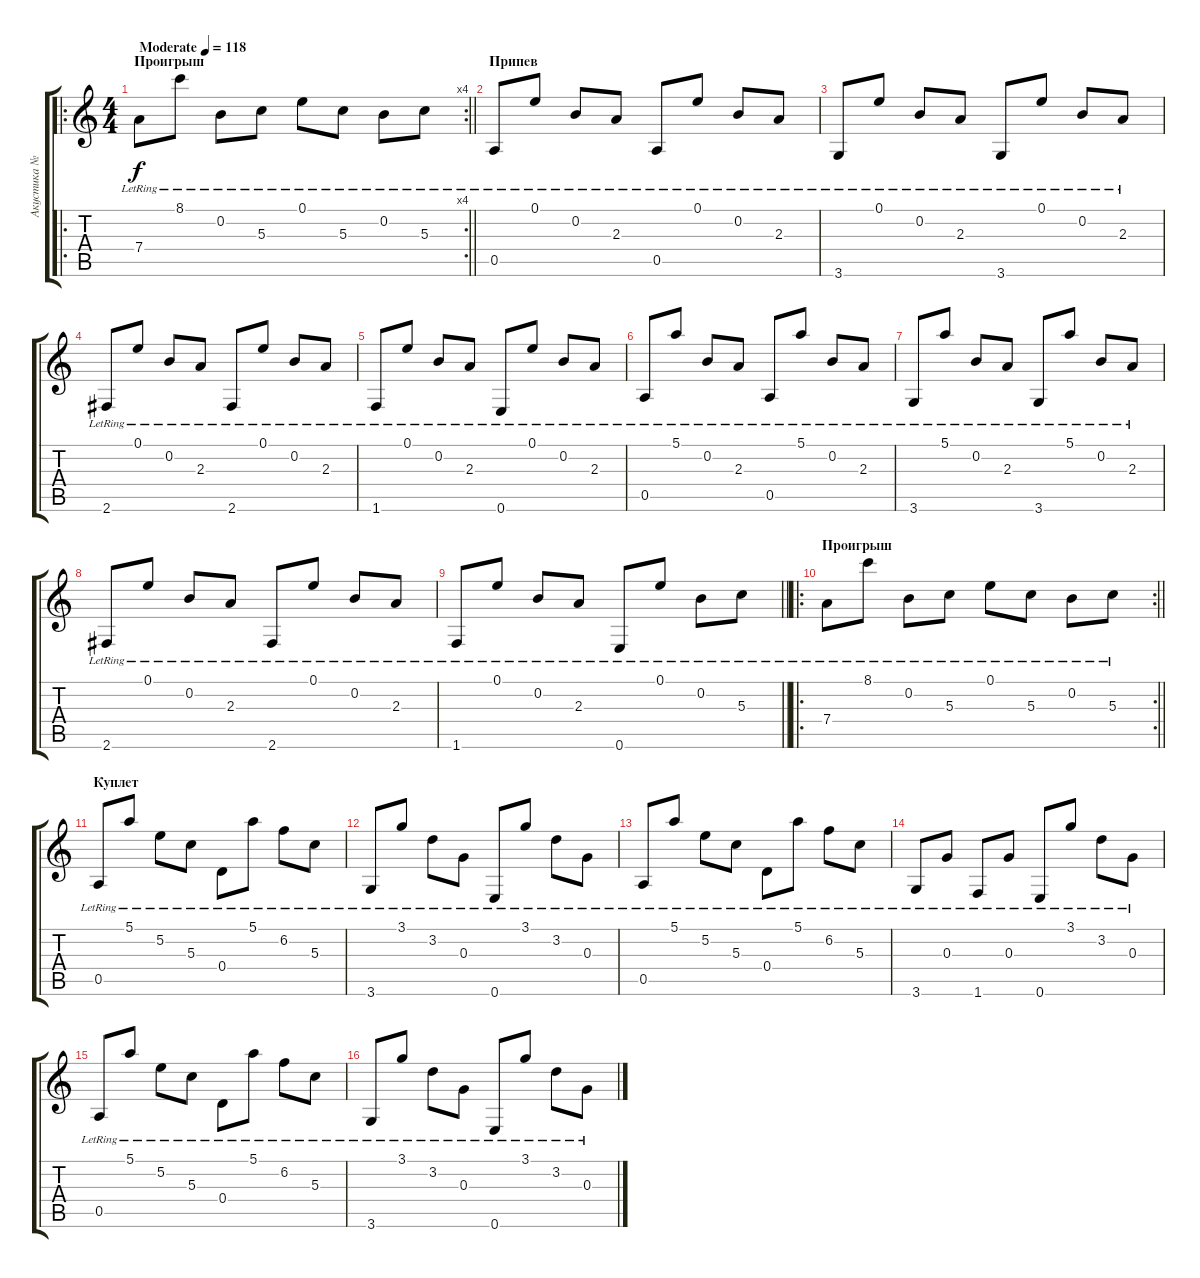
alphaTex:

\track ("Акустика №2" "Акустика №") {instrument acousticguitarnylon}
\staff {score tabs}
\tuning (E4 B3 G3 D3 A2 E2) {hide}
\ro
\rc 4
\ts (4 4)
\section ("" "Проигрыш")
\tempo (118 "Moderate")
\clef g2
\barLineRight lightlight
\ks c
7.4{lr}.8{dy f instrument acousticguitarnylon} 8.1{lr}.8 0.2{lr}.8 5.3{lr}.8 0.1{lr}.8 5.3{lr}.8 0.2{lr}.8 5.3{lr}.8 |
\section ("" "Припев")
0.5{lr}.8 0.1{lr}.8 0.2{lr}.8 2.3{lr}.8 0.5{lr}.8 0.1{lr}.8 0.2{lr}.8 2.3{lr}.8 |
3.6{lr}.8 0.1{lr}.8 0.2{lr}.8 2.3{lr}.8 3.6{lr}.8 0.1{lr}.8 0.2{lr}.8 2.3{lr}.8 |
2.6{lr}.8 0.1{lr}.8 0.2{lr}.8 2.3{lr}.8 2.6{lr}.8 0.1{lr}.8 0.2{lr}.8 2.3{lr}.8 |
1.6{lr}.8 0.1{lr}.8 0.2{lr}.8 2.3{lr}.8 0.6{lr}.8 0.1{lr}.8 0.2{lr}.8 2.3{lr}.8 |
0.5{lr}.8 5.1{lr}.8 0.2{lr}.8 2.3{lr}.8 0.5{lr}.8 5.1{lr}.8 0.2{lr}.8 2.3{lr}.8 |
3.6{lr}.8 5.1{lr}.8 0.2{lr}.8 2.3{lr}.8 3.6{lr}.8 5.1{lr}.8 0.2{lr}.8 2.3{lr}.8 |
2.6{lr}.8 0.1{lr}.8 0.2{lr}.8 2.3{lr}.8 2.6{lr}.8 0.1{lr}.8 0.2{lr}.8 2.3{lr}.8 |
\barLineRight lightlight
1.6{lr}.8 0.1{lr}.8 0.2{lr}.8 2.3{lr}.8 0.6{lr}.8 0.1{lr}.8 0.2{lr}.8 5.3{lr}.8 |
\ro
\rc 2
\section ("" "Проигрыш")
\barLineRight lightlight
7.4{lr}.8 8.1{lr}.8 0.2{lr}.8 5.3{lr}.8 0.1{lr}.8 5.3{lr}.8 0.2{lr}.8 5.3{lr}.8 |
\section ("" "Куплет")
0.5{lr}.8 5.1{lr}.8 5.2{lr}.8 5.3{lr}.8 0.4{lr}.8 5.1{lr}.8 6.2{lr}.8 5.3{lr}.8 |
3.6{lr}.8 3.1{lr}.8 3.2{lr}.8 0.3{lr}.8 0.6{lr}.8 3.1{lr}.8 3.2{lr}.8 0.3{lr}.8 |
0.5{lr}.8 5.1{lr}.8 5.2{lr}.8 5.3{lr}.8 0.4{lr}.8 5.1{lr}.8 6.2{lr}.8 5.3{lr}.8 |
3.6{lr}.8 0.3{lr}.8 1.6{lr}.8 0.3{lr}.8 0.6{lr}.8 3.1{lr}.8 3.2{lr}.8 0.3{lr}.8 |
0.5{lr}.8 5.1{lr}.8 5.2{lr}.8 5.3{lr}.8 0.4{lr}.8 5.1{lr}.8 6.2{lr}.8 5.3{lr}.8 |
3.6{lr}.8 3.1{lr}.8 3.2{lr}.8 0.3{lr}.8 0.6{lr}.8 3.1{lr}.8 3.2{lr}.8 0.3{lr}.8
